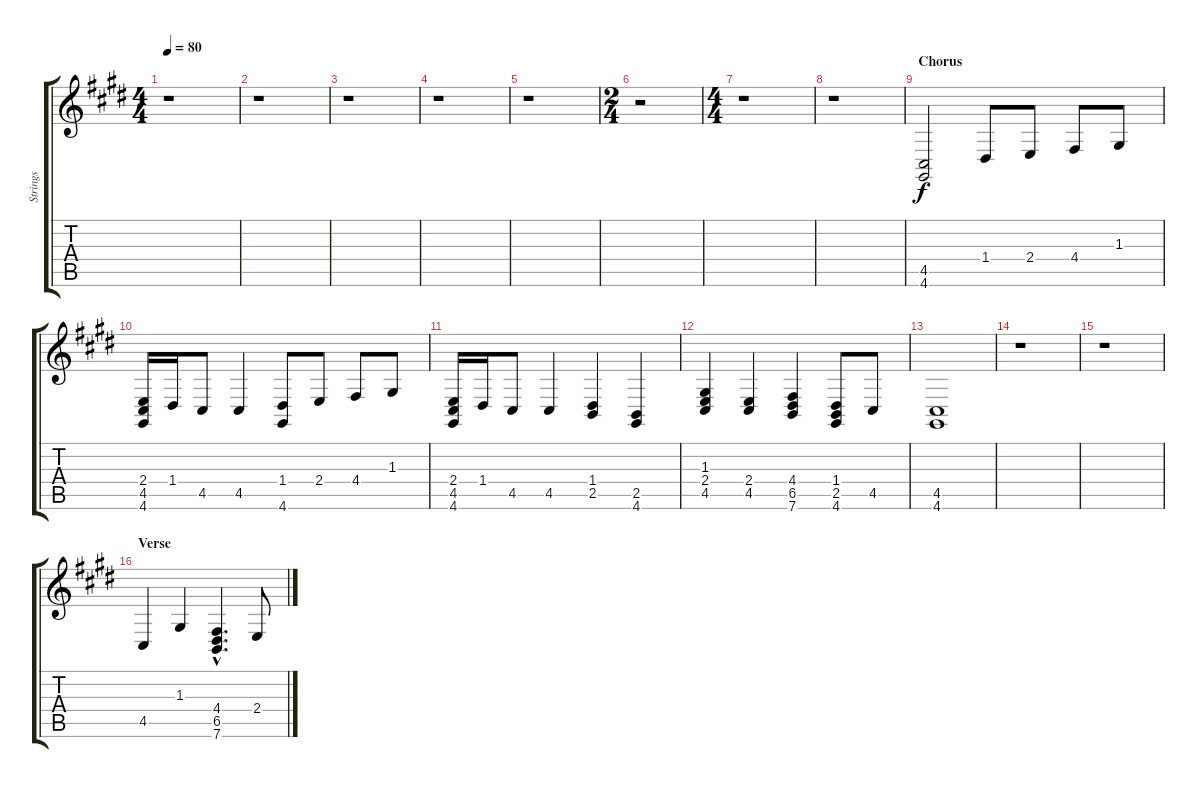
\track ("Strings" "Strings") {instrument stringensemble1}
\staff {score tabs}
\tuning (E4 B3 G3 D3 A2 E2) {hide}
\ts (4 4)
\tempo 80
\clef g2
\ks c#minor
r.1{dy f} |
r.1 |
r.1 |
r.1 |
r.1 |
\ts (2 4)
r.2 |
\ts (4 4)
r.1 |
r.1 |
\section ("" "Chorus")
(4.5 4.6).2 1.4.8 2.4.8 4.4.8 1.3.8 |
(2.4 4.5 4.6).16 1.4.16 4.5.8 4.5.4 (1.4 4.6).8 2.4.8 4.4.8 1.3.8 |
(2.4 4.5 4.6).16 1.4.16 4.5.8 4.5.4 (1.4 2.5).4 (2.5 4.6).4 |
(1.3 2.4 4.5).4 (2.4 4.5).4 (4.4 6.5 7.6).4 (1.4 2.5 4.6).8 4.5.8 |
(4.5 4.6).1 |
r.1 |
r.1 |
\section ("" "Verse")
4.5.4 1.3.4 (4.4{hac} 6.5{hac} 7.6{hac}).4{d} 2.4.8
